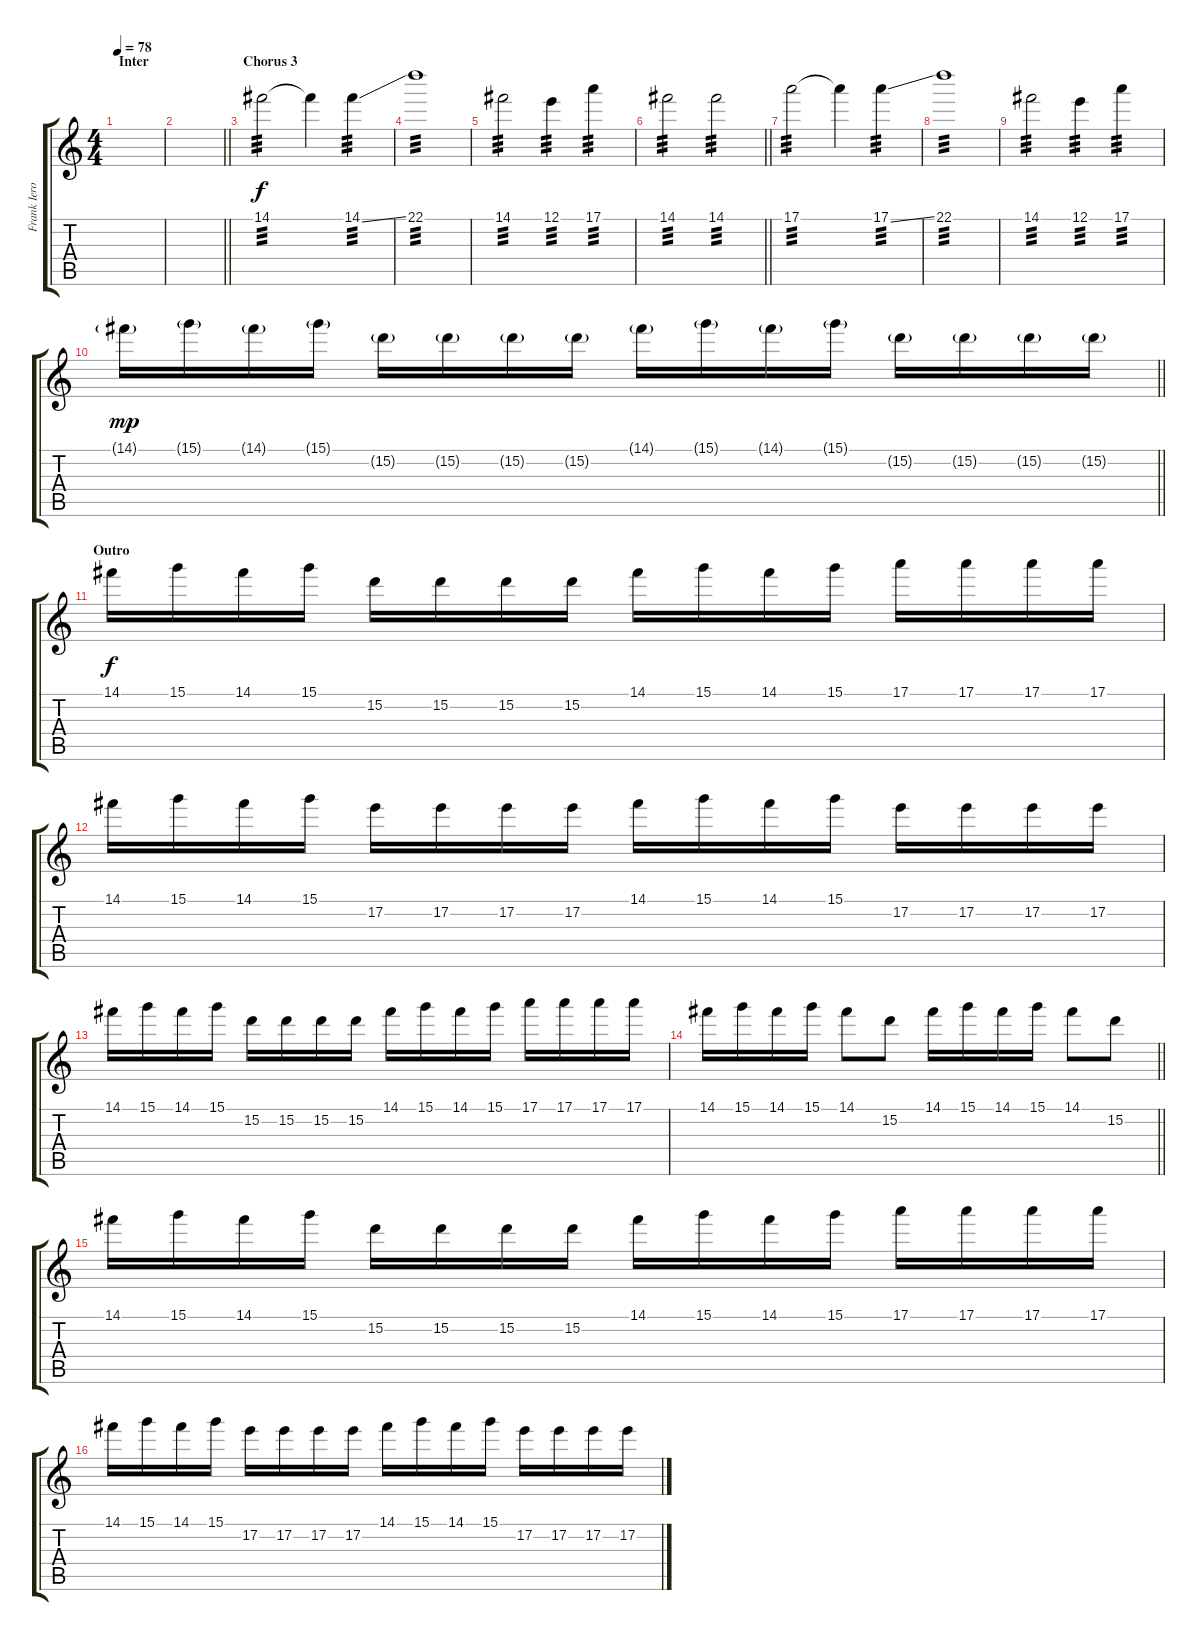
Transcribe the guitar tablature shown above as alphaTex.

\track ("Frank Iero [Guitar]" "Frank Iero") {instrument distortionguitar}
\staff {score tabs}
\tuning (E4 B3 G3 D3 A2 E2) {hide}
\ts (4 4)
\section ("" "Inter")
\tempo 78
\clef g2
\ks c
|
\barLineRight lightlight
|
\section ("" "Chorus 3")
14.1.2{tp 3 volume 13 balance 12} 14.1{t}.4 14.1{ss}.4{tp 3} |
22.1.1{tp 3} |
14.1.2{tp 3} 12.1.4{tp 3} 17.1.4{tp 3} |
\barLineRight lightlight
14.1.2{tp 3} 14.1.2{tp 3} |
17.1.2{tp 3} 17.1{t}.4 17.1{ss}.4{tp 3} |
22.1.1{tp 3} |
14.1.2{tp 3} 12.1.4{tp 3} 17.1.4{tp 3} |
\barLineRight lightlight
14.1{g}.16{dy mp} 15.1{g}.16 14.1{g}.16 15.1{g}.16 15.2{g}.16 15.2{g}.16 15.2{g}.16 15.2{g}.16 14.1{g}.16 15.1{g}.16 14.1{g}.16 15.1{g}.16 15.2{g}.16 15.2{g}.16 15.2{g}.16 15.2{g}.16 |
\section ("" "Outro")
14.1.16{dy f balance 8} 15.1.16 14.1.16 15.1.16 15.2.16 15.2.16 15.2.16 15.2.16 14.1.16 15.1.16 14.1.16 15.1.16 17.1.16 17.1.16 17.1.16 17.1.16 |
14.1.16 15.1.16 14.1.16 15.1.16 17.2.16 17.2.16 17.2.16 17.2.16 14.1.16 15.1.16 14.1.16 15.1.16 17.2.16 17.2.16 17.2.16 17.2.16 |
14.1.16 15.1.16 14.1.16 15.1.16 15.2.16 15.2.16 15.2.16 15.2.16 14.1.16 15.1.16 14.1.16 15.1.16 17.1.16 17.1.16 17.1.16 17.1.16 |
\barLineRight lightlight
14.1.16 15.1.16 14.1.16 15.1.16 14.1.8 15.2.8 14.1.16 15.1.16 14.1.16 15.1.16 14.1.8 15.2.8 |
14.1.16 15.1.16 14.1.16 15.1.16 15.2.16 15.2.16 15.2.16 15.2.16 14.1.16 15.1.16 14.1.16 15.1.16 17.1.16 17.1.16 17.1.16 17.1.16 |
14.1.16 15.1.16 14.1.16 15.1.16 17.2.16 17.2.16 17.2.16 17.2.16 14.1.16 15.1.16 14.1.16 15.1.16 17.2.16 17.2.16 17.2.16 17.2.16
